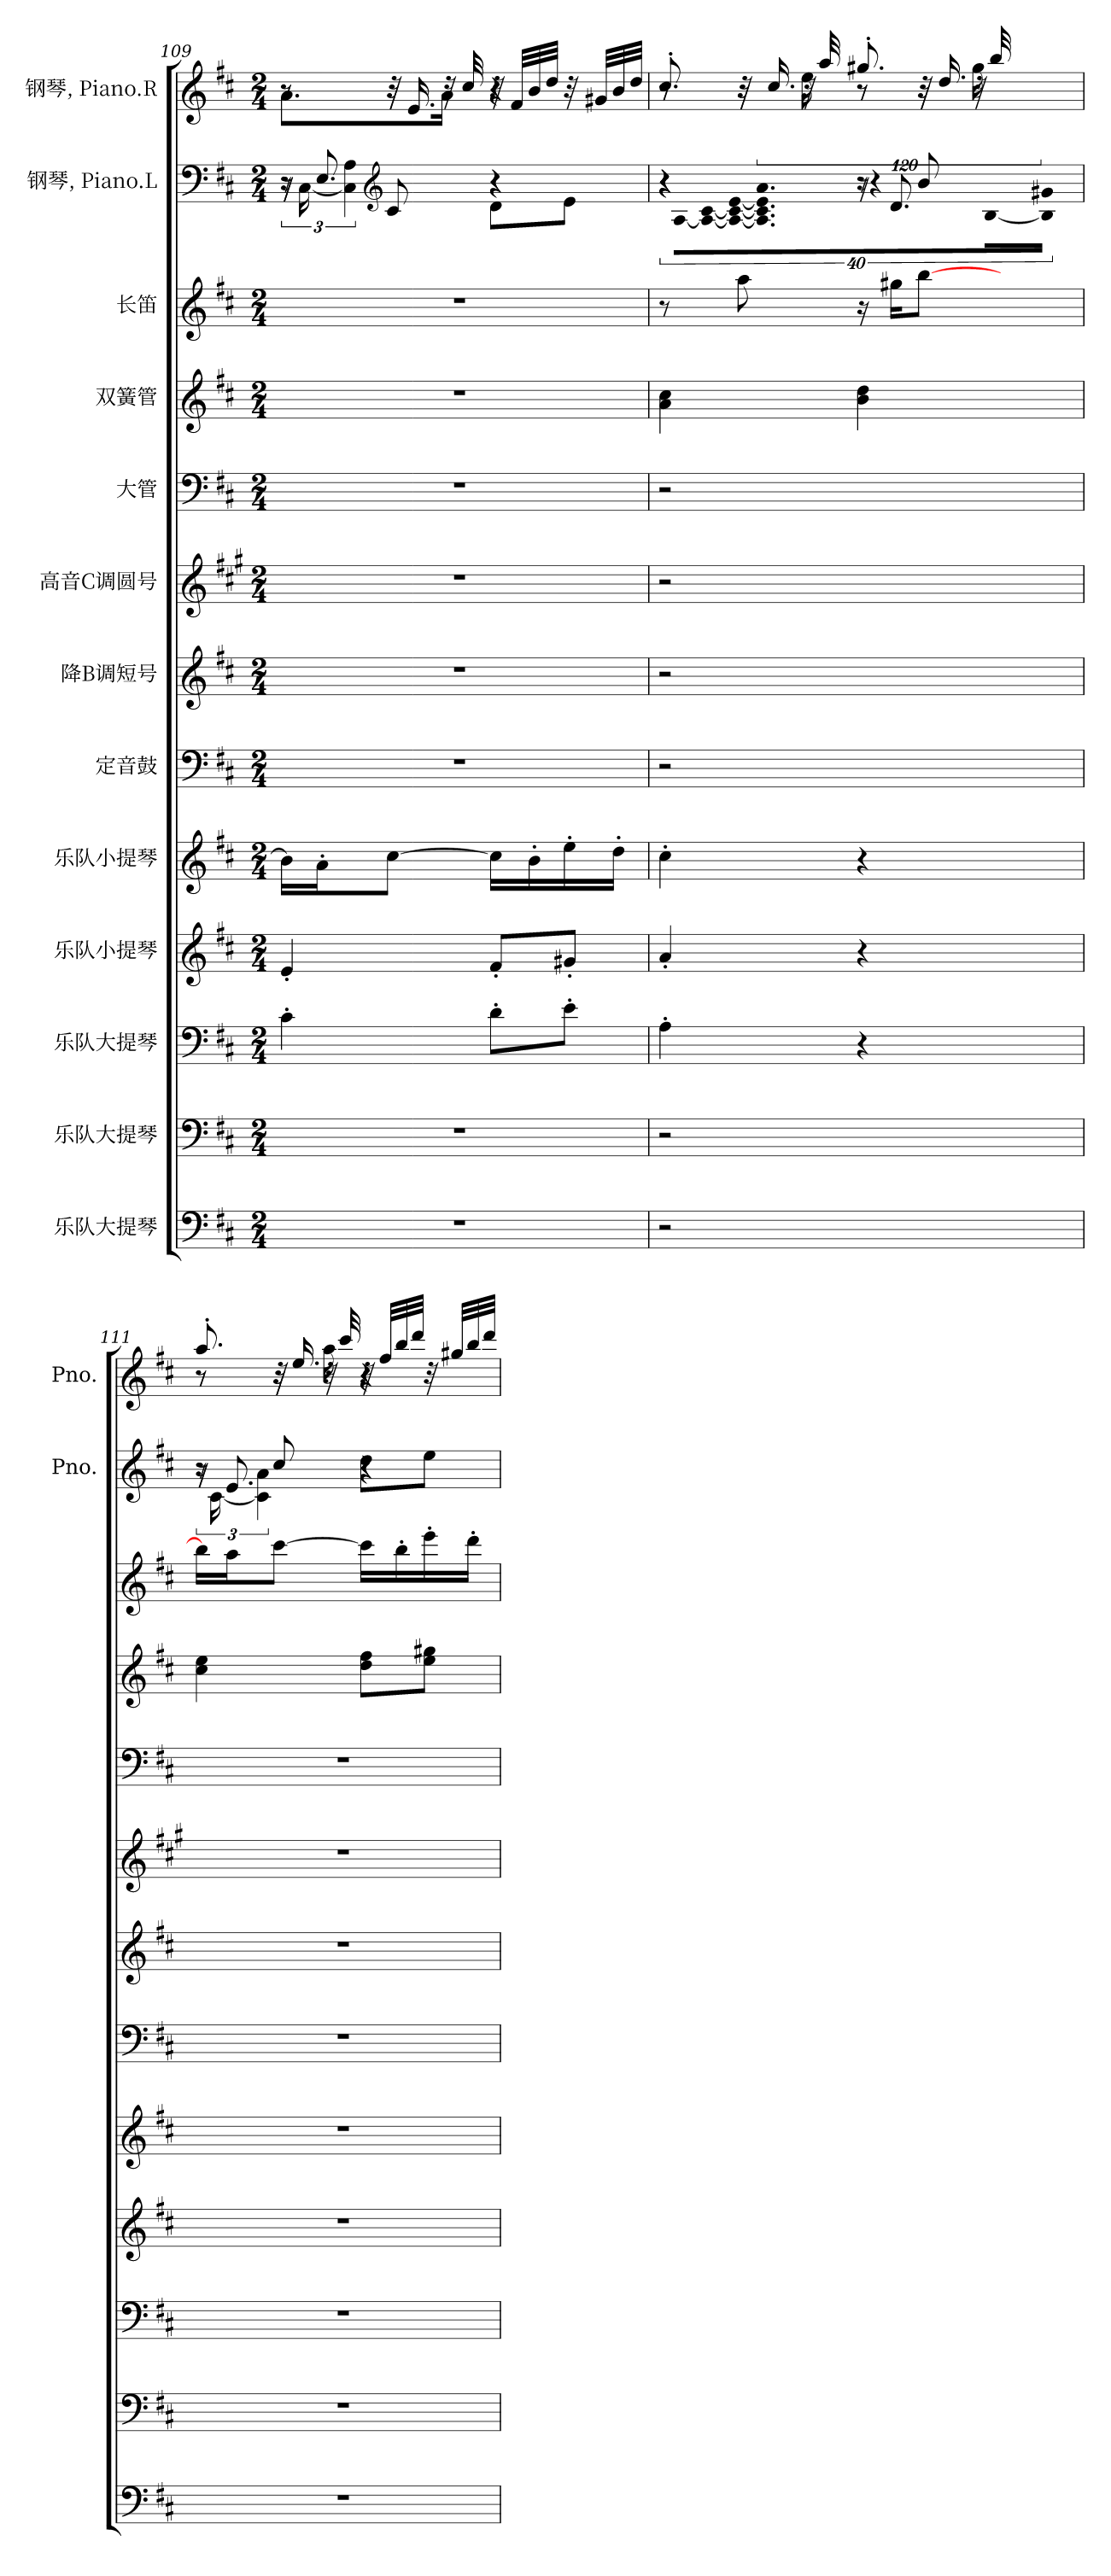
**kern	**kern	**kern	**kern	**kern	**kern	**kern	**kern	**kern	**kern	**kern	**kern	**kern
*part13	*part12	*part11	*part10	*part9	*part8	*part7	*part6	*part5	*part4	*part3	*part2	*part1
*staff13	*staff12	*staff11	*staff10	*staff9	*staff8	*staff7	*staff6	*staff5	*staff4	*staff3	*staff2	*staff1
*I"乐队大提琴	*I"乐队大提琴	*I"乐队大提琴	*I"乐队小提琴	*I"乐队小提琴	*I"定音鼓	*I"降B调短号	*I"高音C调圆号	*I"大管	*I"双簧管	*I"长笛	*I"钢琴, Piano.L	*I"钢琴, Piano.R
*	*	*	*	*	*	*	*	*	*	*	*I'Pno.	*I'Pno.
!!LO:PB:g=z
*clefF4	*clefF4	*clefF4	*clefG2	*clefG2	*clefF4	*clefG2	*clefG2	*clefF4	*clefG2	*clefG2	*clefF4	*clefG2
*	*	*	*	*	*	*ITrd1c2	*ITrd4c7	*	*	*	*	*
*k[f#c#]	*k[f#c#]	*k[f#c#]	*k[f#c#]	*k[f#c#]	*k[f#c#]	*k[]	*k[f#c#]	*k[f#c#]	*k[f#c#]	*k[f#c#]	*k[f#c#]	*k[f#c#]
*M2/4	*M2/4	*M2/4	*M2/4	*M2/4	*M2/4	*M2/4	*M2/4	*M2/4	*M2/4	*M2/4	*M2/4	*M2/4
=109	=109	=109	=109	=109	=109	=109	=109	=109	=109	=109	=109	=109
*	*	*	*	*	*	*	*	*	*	*	*^	*^
*	*	*	*	*	*	*	*	*	*	*	*	*^	*	*^
2r	2r	4c#'\	4e'/	16b\LL]	2r	2r	2r	2r	2r	2r	8r	24r	16r	8r	8.a\L	8r
.	.	.	.	.	.	.	.	.	.	.	.	[24C#\	.	.	.	.
.	.	.	.	16a'\J	.	.	.	.	.	.	.	.	8.E/	.	.	.
.	.	.	.	.	.	.	.	.	.	.	.	6C#\] 6A\	.	.	.	.
*	*	*	*	*	*	*	*	*	*	*	*clefG2	*	*	*	*	*
.	.	.	.	[8cc#\J	.	.	.	.	.	.	8c#/	.	.	16r	.	32r
.	.	.	.	.	.	.	.	.	.	.	.	.	.	.	.	16.e/
.	.	.	.	.	.	.	.	.	.	.	.	.	.	32r	16a\Jk	.
.	.	.	.	.	.	.	.	.	.	.	.	.	.	32cc#/	.	.
.	.	8d'\L	8f#'/L	16cc#\LL]	.	.	.	.	.	.	4r	8d\L	4r	32r	4r	4r
.	.	.	.	.	.	.	.	.	.	.	.	.	.	32f#/LLL	.	.
.	.	.	.	16b'\	.	.	.	.	.	.	.	.	.	32b/	.	.
.	.	.	.	.	.	.	.	.	.	.	.	.	.	32dd/JJJ	.	.
.	.	8e'\J	8g#X'/J	16ee'\	.	.	.	.	.	.	.	8e\J	.	32r	.	.
.	.	.	.	.	.	.	.	.	.	.	.	.	.	32g#X/LLL	.	.
.	.	.	.	16dd'\JJ	.	.	.	.	.	.	.	.	.	32b/	.	.
.	.	.	.	.	.	.	.	.	.	.	.	.	.	32dd/JJJ	.	.
!!LO:PB:g=z	!!	!!
=110	=110	=110	=110	=110	=110	=110	=110	=110	=110	=110	=110	=110	=110	=110	=110	=110
!	!	!	!	!	!	!	!	!	!	!	!	!LO:N:vis=32	!	!	!	!
2r	2r	4A'\	4a'/	4cc#'\	2r	2r	2r	2r	4a\ 4cc#\	8r	4r	640%23r	4r	8.cc#'/	8r	8r
!	!	!	!	!	!	!	!	!	!	!	!	!LO:N:vis=32	!	!	!	!
.	.	.	.	.	.	.	.	.	.	.	.	[640%23A\LLL	.	.	.	.
!	!	!	!	!	!	!	!	!	!	!	!	!LO:N:vis=32	!	!	!	!
.	.	.	.	.	.	.	.	.	.	.	.	640%23A\_ [640%23c#\	.	.	.	.
!	!	!	!	!	!	!	!	!	!	!	!	!LO:N:vis=32	!	!	!	!
.	.	.	.	.	.	.	.	.	.	.	.	640%23A\_ 640%23c#\_ [640%23e\J	.	.	.	.
.	.	.	.	.	.	.	.	.	.	8aa\	.	.	.	.	16r	32r
!	!	!	!	!	!	!	!	!	!	!	!	!LO:N:vis=16.	!	!	!	!
.	.	.	.	.	.	.	.	.	.	.	.	960%103A\] 960%103c#\] 960%103e\] 960%103a\JJ	.	.	.	.
.	.	.	.	.	.	.	.	.	.	.	.	.	.	.	.	16.cc#/
.	.	.	.	.	.	.	.	.	.	.	.	.	.	32r	16ee\	.
.	.	.	.	.	.	.	.	.	.	.	.	.	.	32aa/	.	.
.	.	4r	4r	4r	.	.	.	.	4b\ 4dd\	16r	8r	.	16r	8.gg#X'/	8r	8r
!	!	!	!	!	!	!	!	!	!	!	!	!LO:N:vis=32	!	!	!	!
.	.	.	.	.	.	.	.	.	.	.	.	640%23r	.	.	.	.
!	!	!	!	!	!	!	!	!	!	!	!	!LO:N:vis=16	!	!	!	!
.	.	.	.	.	.	.	.	.	.	.	.	[1920%137B\KL	.	.	.	.
.	.	.	.	.	.	.	.	.	.	16gg#X\KL	.	.	8.d/	.	.	.
!	!	!	!	!	!	!	!	!	!	!	!	!LO:N:vis=8	!	!	!	!
.	.	.	.	.	.	.	.	.	.	.	.	960%137B\] 960%137g#X\J	.	.	.	.
.	.	.	.	.	.	.	.	.	.	[8bb\J	8b/	.	.	.	16r	32r
.	.	.	.	.	.	.	.	.	.	.	.	.	.	.	.	16.dd/
.	.	.	.	.	.	.	.	.	.	.	.	.	.	32r	16gg#\	.
.	.	.	.	.	.	.	.	.	.	.	.	.	.	32bb/	.	.
960ryy	960ryy	960ryy	960ryy	960ryy	960ryy	960ryy	960ryy	960ryy	960ryy	960ryy	960ryy	.	960ryy	960ryy	960ryy	960ryy
!!LO:PB:g=z	!!	!!
=111	=111	=111	=111	=111	=111	=111	=111	=111	=111	=111	=111	=111	=111	=111	=111	=111
2r	2r	2r	2r	2r	2r	2r	2r	2r	4cc#\ 4ee\	16bb\LL]	8r	24r	16r	8.aa'/	8r	8r
.	.	.	.	.	.	.	.	.	.	.	.	[24c#\	.	.	.	.
.	.	.	.	.	.	.	.	.	.	16aa\J	.	.	8.e/	.	.	.
.	.	.	.	.	.	.	.	.	.	.	.	6c#\] 6a\	.	.	.	.
.	.	.	.	.	.	.	.	.	.	[8ccc#\J	8cc#/	.	.	.	16r	32r
.	.	.	.	.	.	.	.	.	.	.	.	.	.	.	.	16.ee/
.	.	.	.	.	.	.	.	.	.	.	.	.	.	32r	16aa\	.
.	.	.	.	.	.	.	.	.	.	.	.	.	.	32ccc#/	.	.
.	.	.	.	.	.	.	.	.	8dd\ 8ff#\L	16ccc#\LL]	4r	8dd\L	4r	32r	4r	4r
.	.	.	.	.	.	.	.	.	.	.	.	.	.	32ff#/LLL	.	.
.	.	.	.	.	.	.	.	.	.	16bb'\	.	.	.	32bb/	.	.
.	.	.	.	.	.	.	.	.	.	.	.	.	.	32ddd/JJJ	.	.
.	.	.	.	.	.	.	.	.	8ee\ 8gg#X\J	16eee'\	.	8ee\J	.	32r	.	.
.	.	.	.	.	.	.	.	.	.	.	.	.	.	32gg#X/LLL	.	.
.	.	.	.	.	.	.	.	.	.	16ddd'\JJ	.	.	.	32bb/	.	.
.	.	.	.	.	.	.	.	.	.	.	.	.	.	32ddd/JJJ	.	.
*	*	*	*	*	*	*	*	*	*	*	*v	*v	*v	*	*	*
*	*	*	*	*	*	*	*	*	*	*	*	*v	*v	*v
=	=	=	=	=	=	=	=	=	=	=	=	=
*-	*-	*-	*-	*-	*-	*-	*-	*-	*-	*-	*-	*-
